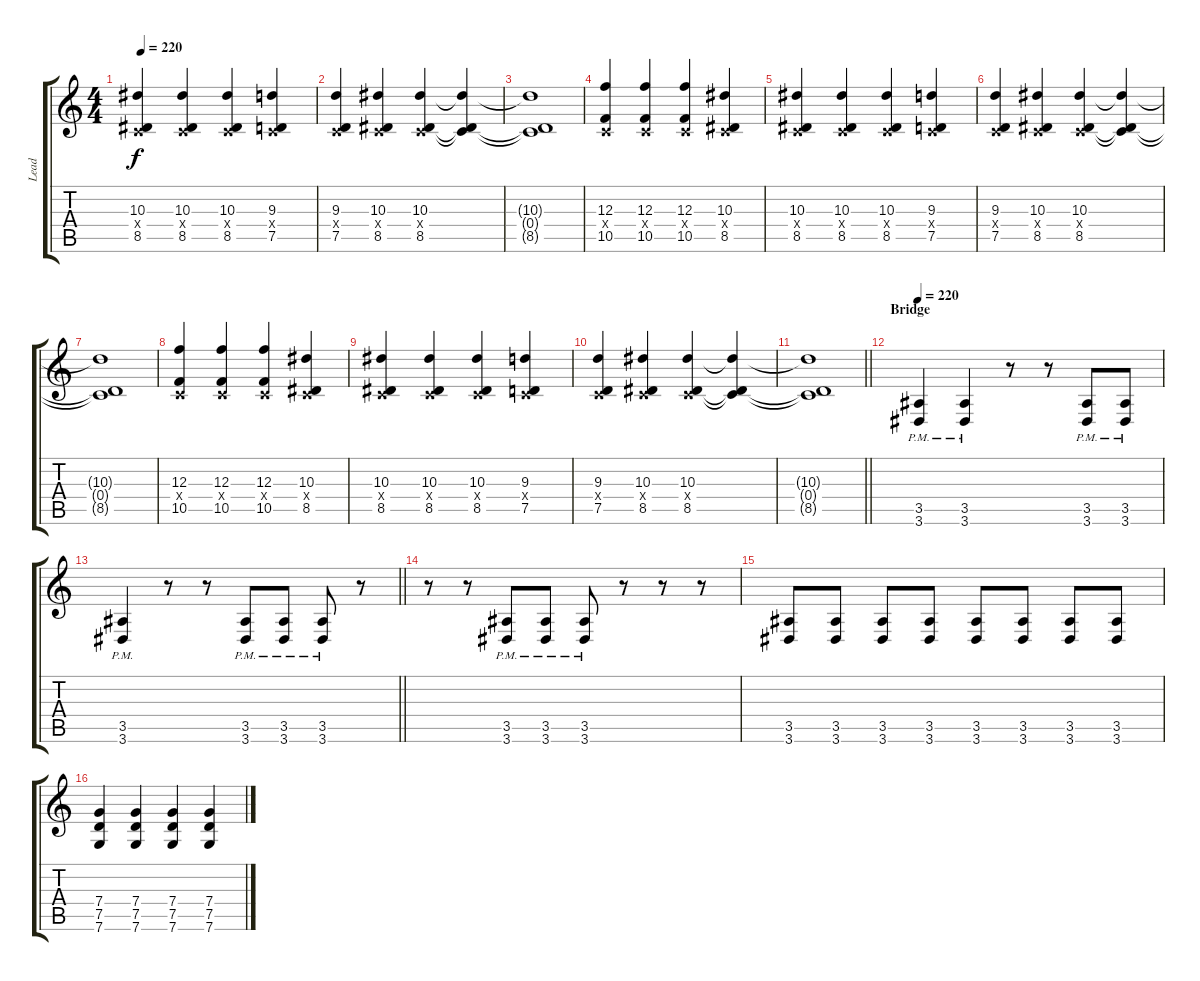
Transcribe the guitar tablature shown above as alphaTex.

\track ("Lead" "Lead") {instrument distortionguitar}
\staff {score tabs}
\tuning (D4 A3 F3 C3 G2 C2) {hide}
\ts (4 4)
\tempo 220
\clef g2
\ks c
(10.3 0.4{x} 8.5).4{dy f} (10.3 0.4{x} 8.5).4 (10.3 0.4{x} 8.5).4 (9.3 0.4{x} 7.5).4 |
(9.3 0.4{x} 7.5).4 (10.3 0.4{x} 8.5).4 (10.3 0.4{x} 8.5).4 (10.3{t} 0.4{t} 8.5{t}).4 |
(10.3{t} 0.4{t} 8.5{t}).1 |
(12.3 0.4{x} 10.5).4 (12.3 0.4{x} 10.5).4 (12.3 0.4{x} 10.5).4 (10.3 0.4{x} 8.5).4 |
(10.3 0.4{x} 8.5).4 (10.3 0.4{x} 8.5).4 (10.3 0.4{x} 8.5).4 (9.3 0.4{x} 7.5).4 |
(9.3 0.4{x} 7.5).4 (10.3 0.4{x} 8.5).4 (10.3 0.4{x} 8.5).4 (10.3{t} 0.4{t} 8.5{t}).4 |
(10.3{t} 0.4{t} 8.5{t}).1 |
(12.3 0.4{x} 10.5).4 (12.3 0.4{x} 10.5).4 (12.3 0.4{x} 10.5).4 (10.3 0.4{x} 8.5).4 |
(10.3 0.4{x} 8.5).4 (10.3 0.4{x} 8.5).4 (10.3 0.4{x} 8.5).4 (9.3 0.4{x} 7.5).4 |
(9.3 0.4{x} 7.5).4 (10.3 0.4{x} 8.5).4 (10.3 0.4{x} 8.5).4 (10.3{t} 0.4{t} 8.5{t}).4 |
\barLineRight lightlight
(10.3{t} 0.4{t} 8.5{t}).1 |
\section ("" "Bridge")
\tempo 220
(3.5{pm} 3.6{pm}).4 (3.5{pm} 3.6{pm}).4 r.8 r.8 (3.5{pm} 3.6{pm}).8 (3.5{pm} 3.6{pm}).8 |
\barLineRight lightlight
(3.5{pm} 3.6{pm}).4 r.8 r.8 (3.5{pm} 3.6{pm}).8 (3.5{pm} 3.6{pm}).8 (3.5{pm} 3.6{pm}).8 r.8 |
r.8 r.8 (3.5{pm} 3.6).8 (3.5{pm} 3.6{pm}).8 (3.5{pm} 3.6{pm}).8 r.8 r.8 r.8 |
(3.5 3.6).8 (3.5 3.6).8 (3.5 3.6).8 (3.5 3.6).8 (3.5 3.6).8 (3.5 3.6).8 (3.5 3.6).8 (3.5 3.6).8 |
(7.4 7.5 7.6).4 (7.4 7.5 7.6).4 (7.4 7.5 7.6).4 (7.4 7.5 7.6).4
